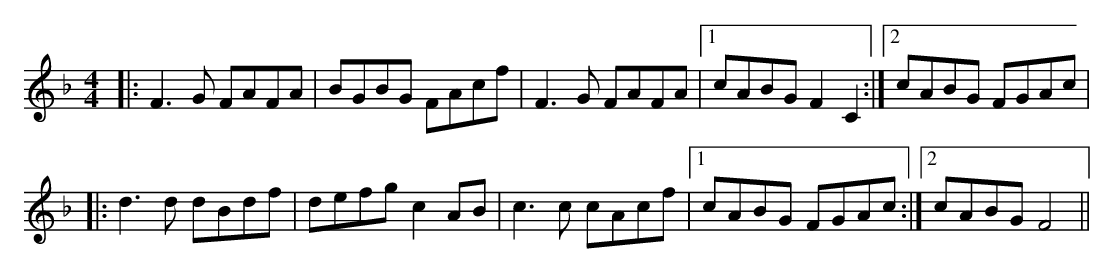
X:1
M:4/4
K:F
|: F3G FAFA | BGBG FAcf | F3G FAFA |1 cABG F2C2 :|2 cABG FGAc |
|: d3d dBdf | defg c2AB | c3c cAcf |1 cABG FGAc :|2 cABG F4 ||
